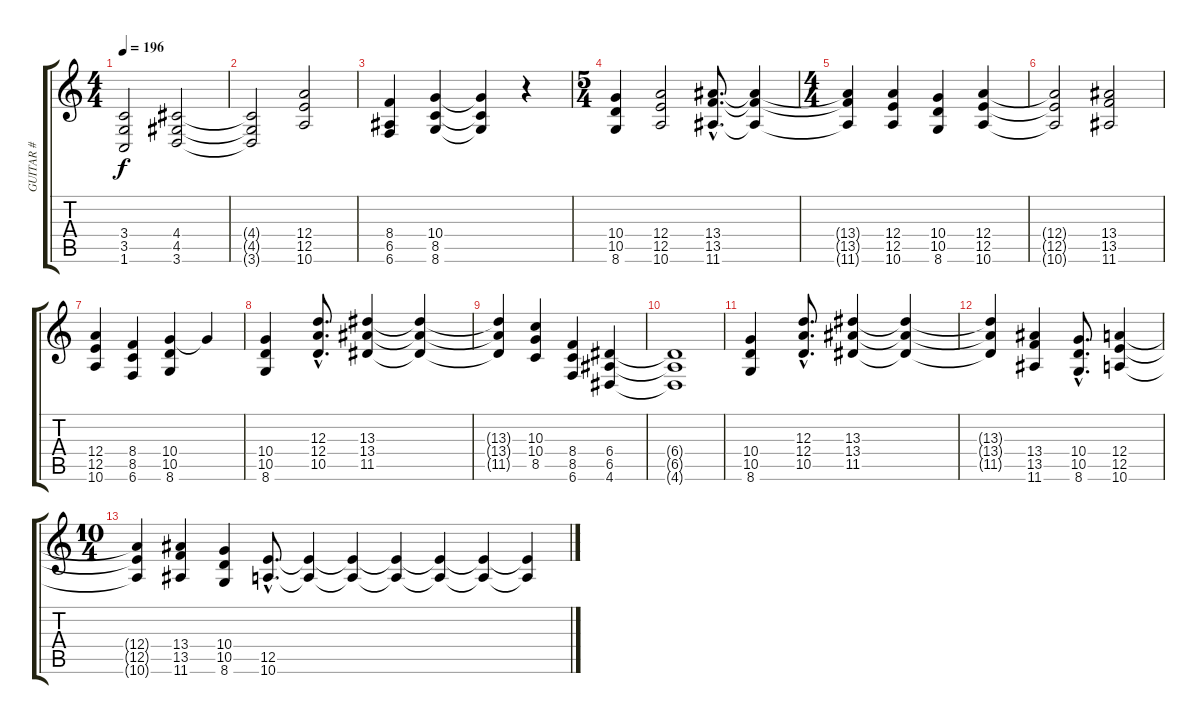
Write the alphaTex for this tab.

\track ("GUITAR #" "GUITAR #") {instrument distortionguitar}
\staff {score tabs}
\tuning (B3 Gb3 D3 A2 E2 B1) {hide}
\ts (4 4)
\tempo 196
\clef g2
\ks c
(3.4{t} 3.5{t} 1.6{t}).2{dy f} (4.4 4.5 3.6).2 |
(4.4{t} 4.5{t} 3.6{t}).2 (12.4 12.5 10.6).2 |
(8.4 6.5 6.6).4 (10.4 8.5 8.6).4 (10.4{t} 8.5{t} 8.6{t}).4 r.4 |
\ts (5 4)
(10.4 10.5 8.6).4 (12.4 12.5 10.6).2 (13.4{hac} 13.5{hac} 11.6{hac}).8{d} (13.4{t} 13.5{t} 11.6{t}).4 |
\ts (4 4)
(13.4{t} 13.5{t} 11.6{t}).4 (12.4 12.5 10.6).4 (10.4 10.5 8.6).4 (12.4 12.5 10.6).4 |
(12.4{t} 12.5{t} 10.6{t}).2 (13.4 13.5 11.6).2 |
(12.4 12.5 10.6).4 (8.4 8.5 6.6).4 (10.4 10.5 8.6).4 10.4{t}.4 |
(10.4 10.5 8.6).4 (12.3{hac} 12.4{hac} 10.5{hac}).8{d} (13.3 13.4 11.5).4 (13.3{t} 13.4{t} 11.5{t}).4 |
(13.3{t} 13.4{t} 11.5{t}).4 (10.3 10.4 8.5).4 (8.4 8.5 6.6).4 (6.4 6.5 4.6).4 |
(6.4{t} 6.5{t} 4.6{t}).1 |
(10.4 10.5 8.6).4 (12.3{hac} 12.4{hac} 10.5{hac}).8{d} (13.3 13.4 11.5).4 (13.3{t} 13.4{t} 11.5{t}).4 |
(13.3{t} 13.4{t} 11.5{t}).4 (13.4 13.5 11.6).4 (10.4{hac} 10.5{hac} 8.6{hac}).8{d} (12.4 12.5 10.6).4 |
\ts (10 4)
(12.4{t} 12.5{t} 10.6{t}).4 (13.4 13.5 11.6).4 (10.4 10.5 8.6).4 (12.5{hac} 10.6{hac}).8{d} (12.5{t} 10.6{t}).4 (12.5{t} 10.6{t}).4 (12.5{t} 10.6{t}).4 (12.5{t} 10.6{t}).4 (12.5{t} 10.6{t}).4 (12.5{t} 10.6{t}).4
